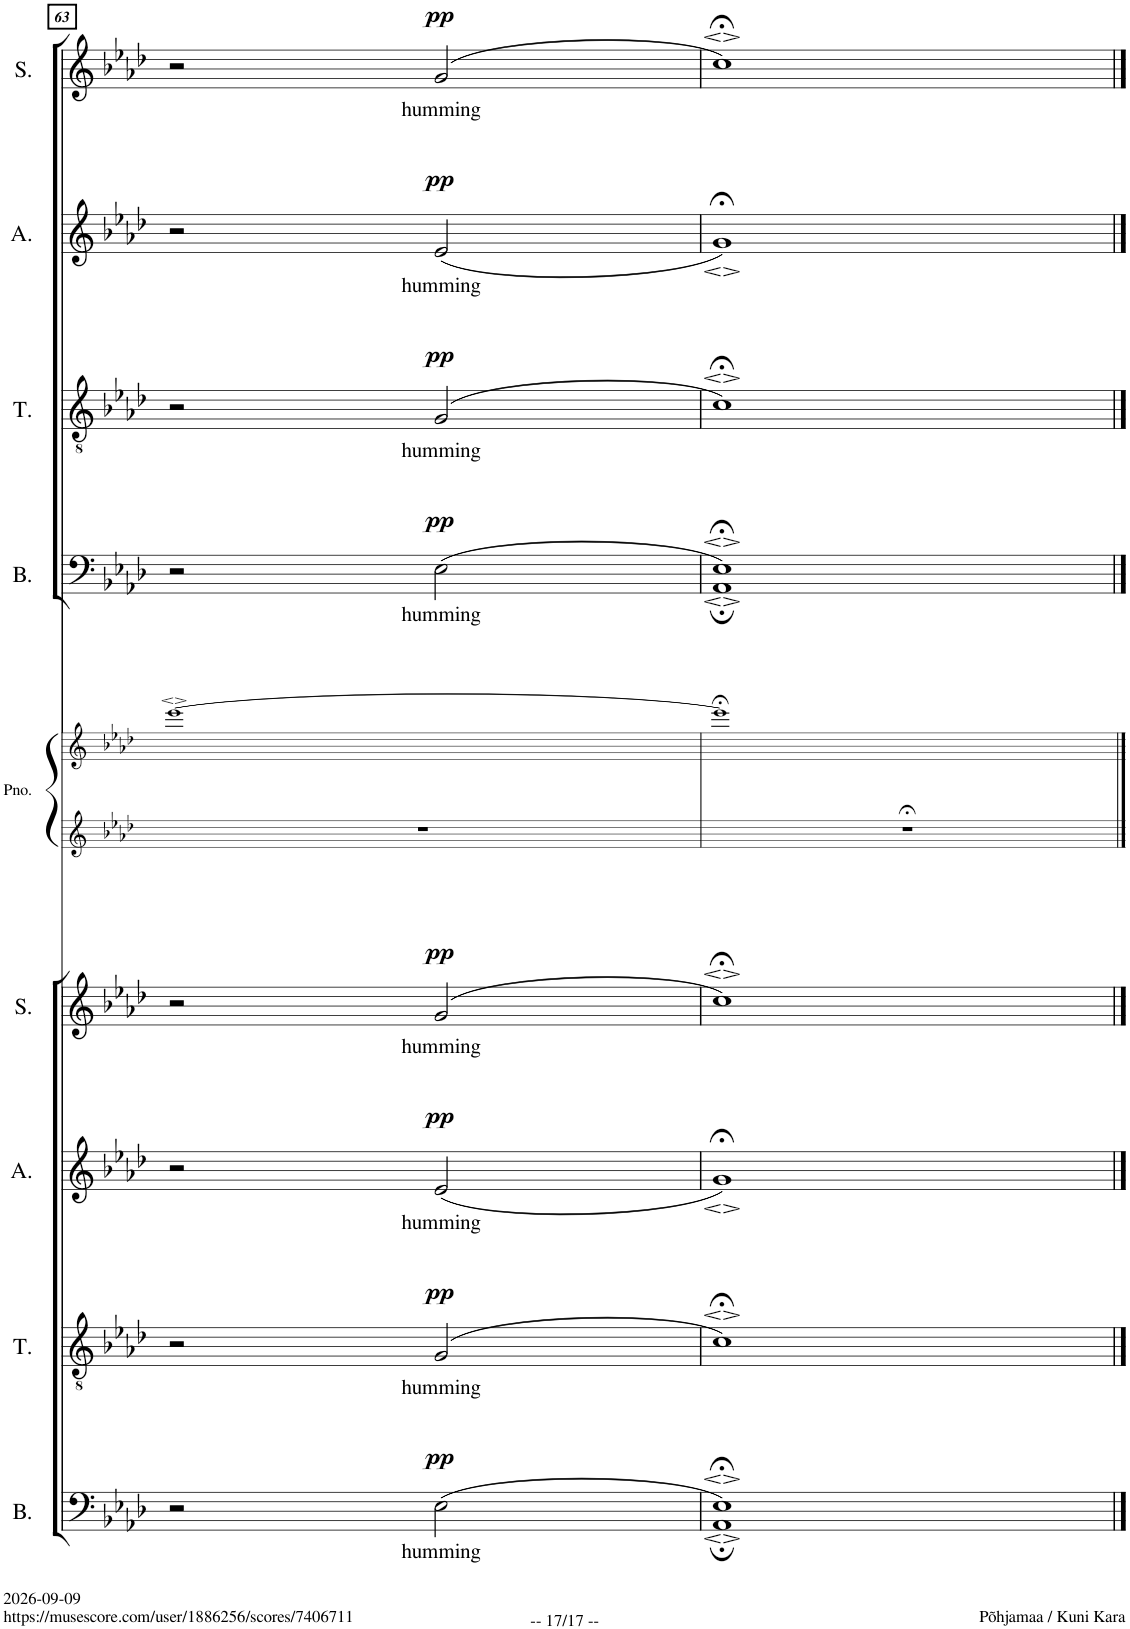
**kern	**text	**dynam	**kern	**text	**dynam	**kern	**text	**dynam	**kern	**text	**dynam	**kern	**kern	**kern	**text	**dynam	**kern	**text	**dynam	**kern	**text	**dynam	**kern	**text	**dynam
*part9	*part9	*part9	*part8	*part8	*part8	*part7	*part7	*part7	*part6	*part6	*part6	*part5	*part5	*part4	*part4	*part4	*part3	*part3	*part3	*part2	*part2	*part2	*part1	*part1	*part1
*staff10	*staff10	*staff10	*staff9	*staff9	*staff9	*staff8	*staff8	*staff8	*staff7	*staff7	*staff7	*staff6	*staff5	*staff4	*staff4	*staff4	*staff3	*staff3	*staff3	*staff2	*staff2	*staff2	*staff1	*staff1	*staff1
*I"Bass	*	*	*I"Tenor	*	*	*I"Alto	*	*	*I"Soprano	*	*	*I"Piano	*	*I"Bass	*	*	*I"Tenor	*	*	*I"Alto	*	*	*I"Soprano	*	*
*I'B.	*	*	*I'T.	*	*	*I'A.	*	*	*I'S.	*	*	*I'Pno.	*	*I'B.	*	*	*I'T.	*	*	*I'A.	*	*	*I'S.	*	*
!!LO:PB:g=z
*clefF4	*	*	*clefGv2	*	*	*clefG2	*	*	*clefG2	*	*	*clefG2	*clefG2	*clefF4	*	*	*clefGv2	*	*	*clefG2	*	*	*clefG2	*	*
*	*	*	*	*	*	*Trd1c2	*	*	*	*	*	*	*	*	*	*	*	*	*	*Trd1c2	*	*	*	*	*
*k[b-e-a-d-]	*	*	*k[b-e-a-d-]	*	*	*k[b-e-a-d-]	*	*	*k[b-e-a-d-]	*	*	*k[b-e-a-d-]	*k[b-e-a-d-]	*k[b-e-a-d-]	*	*	*k[b-e-a-d-]	*	*	*k[b-e-a-d-]	*	*	*k[b-e-a-d-]	*	*
*M4/4	*	*	*M4/4	*	*	*M4/4	*	*	*M4/4	*	*	*M4/4	*M4/4	*M4/4	*	*	*M4/4	*	*	*M4/4	*	*	*M4/4	*	*
=63	=63	=63	=63	=63	=63	=63	=63	=63	=63	=63	=63	=63	=63	=63	=63	=63	=63	=63	=63	=63	=63	=63	=63	=63	=63
2r	.	.	2r	.	.	2r	.	.	2r	.	.	1r	[1eee-	2r	.	.	2r	.	.	2r	.	.	2r	.	.
!	!LO:LY:b	!LO:DY:a	!	!LO:LY:b	!LO:DY:a	!	!LO:LY:b	!LO:DY:a	!	!LO:LY:b	!LO:DY:a	!	!	!	!LO:LY:b	!LO:DY:a	!	!LO:LY:b	!LO:DY:a	!	!LO:LY:b	!LO:DY:a	!	!LO:LY:b	!LO:DY:a
(2E-\	humming	pp	(2G/	humming	pp	(2e-/	humming	pp	(2g/	humming	pp	.	.	(2E-\	humming	pp	(2G/	humming	pp	(2e-/	humming	pp	(2g/	humming	pp
=64	=64	=64	=64	=64	=64	=64	=64	=64	=64	=64	=64	=64	=64	=64	=64	=64	=64	=64	=64	=64	=64	=64	=64	=64	=64
*^	*	*	*	*	*	*	*	*	*	*	*	*	*	*^	*	*	*	*	*	*	*	*	*	*	*
1E-;<)	1AA-;	.	.	1c;<)	.	.	1g;<)	.	.	1cc;<)	.	.	1r;<	1eee-;<]	1E-;<)	1AA-;	.	.	1c;<)	.	.	1g;<)	.	.	1cc;<)	.	.
*v	*v	*	*	*	*	*	*	*	*	*	*	*	*	*	*v	*v	*	*	*	*	*	*	*	*	*	*	*
==	==	==	==	==	==	==	==	==	==	==	==	==	==	==	==	==	==	==	==	==	==	==	==	==	==
*-	*-	*-	*-	*-	*-	*-	*-	*-	*-	*-	*-	*-	*-	*-	*-	*-	*-	*-	*-	*-	*-	*-	*-	*-	*-
